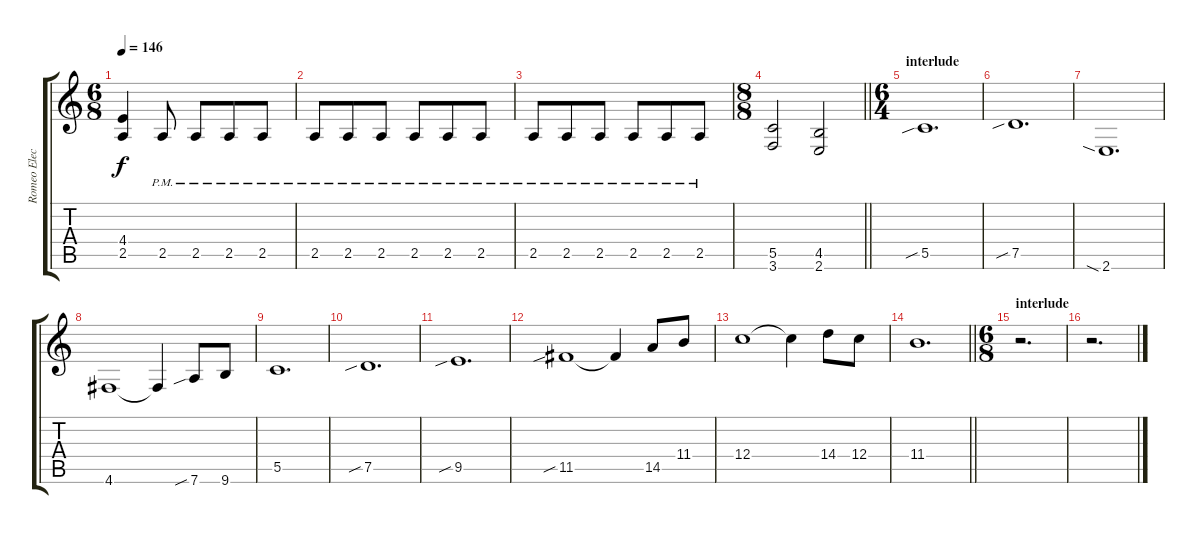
\track ("Romeo Electric" "Romeo Elec") {instrument distortionguitar}
\staff {score tabs}
\tuning (D4 A3 F3 C3 G2 D2) {hide}
\ts (6 8)
\tempo 146
\clef g2
\ks c
(4.4 2.5).4{dy f} 2.5{pm}.8 2.5{pm}.8 2.5{pm}.8 2.5{pm}.8 |
2.5{pm}.8 2.5{pm}.8 2.5{pm}.8 2.5{pm}.8 2.5{pm}.8 2.5{pm}.8 |
2.5{pm}.8 2.5{pm}.8 2.5{pm}.8 2.5{pm}.8 2.5{pm}.8 2.5{pm}.8 |
\ts (8 8)
\barLineRight lightlight
(5.5 3.6).2 (4.5 2.6).2 |
\ts (6 4)
\section ("" "interlude")
5.5{sib}.1{d} |
7.5{sib}.1{d} |
2.6{sia}.1{d} |
4.6.1 4.6{t}.4 7.6{sib}.8 9.6.8 |
5.5.1{d} |
7.5{sib}.1{d} |
9.5{sib}.1{d} |
11.5{sib}.1 11.5{t}.4 14.5.8 11.4.8 |
12.4.1 12.4{t}.4 14.4.8 12.4.8 |
\barLineRight lightlight
11.4.1{d} |
\ts (6 8)
\section ("" "interlude")
r.2{d} |
r.2{d}
